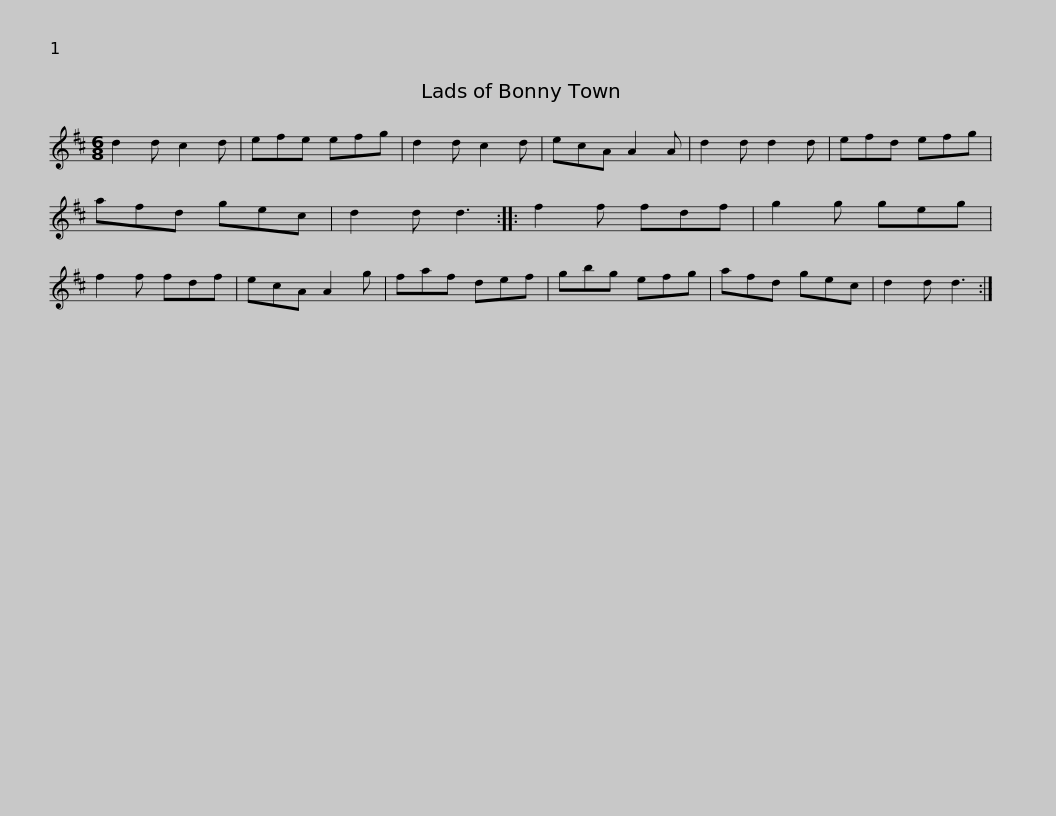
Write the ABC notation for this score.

X:1
L:1/8
M:6/8
I:linebreak $
K:D
V:1 treble
V:1
 d2 d c2 d | efe efg | d2 d c2 d | ecA A2 A | d2 d d2 d | %5
 efd efg | afd gec | d2 d d3 ::$ f2 f fdf | g2 g geg | %10
 f2 f fdf | ecA A2 g | faf def | gbg efg | afd gec | %15
 d2 d d3 :| %16
